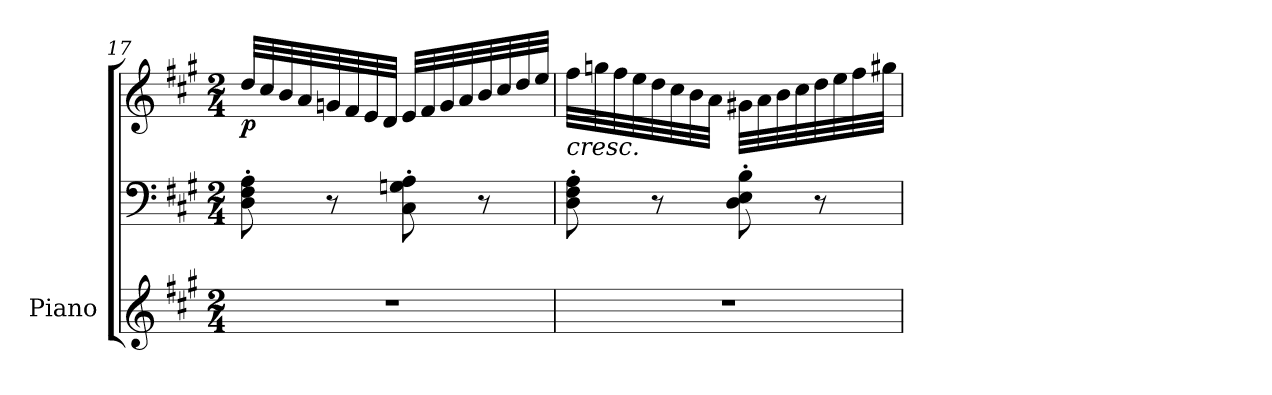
**kern	**kern	**kern	**dynam
*part1	*part1	*part1	*part1
*staff3	*staff2	*staff1	*staff1/2/3
*I"Piano	*	*	*
*I'Pno	*	*	*
*clefG2	*clefF4	*clefG2	*
*k[f#c#g#]	*k[f#c#g#]	*k[f#c#g#]	*
*M2/4	*M2/4	*M2/4	*
=17	=17	=17	=17
!	!	!	!LO:DY:b
2r	8D\' 8F#\' 8A\'	32dd/LLL	p
.	.	32cc#/	.
.	.	32b/	.
.	.	32a/	.
.	8r	32gn/	.
.	.	32f#/	.
.	.	32e/	.
.	.	32d/JJJ	.
.	8C#\' 8Gn\' 8A\'	32e/LLL	.
.	.	32f#/	.
.	.	32g/	.
.	.	32a/	.
.	8r	32b/	.
.	.	32cc#/	.
.	.	32dd/	.
.	.	32ee/JJJ	.
!!LO:PB:g=z
=18	=18	=18	=18
!	!	!LO:TX:b:i:t=cresc.	!
2r	8D\' 8F#\' 8A\'	32ff#\LLL	.
.	.	32ggn\	.
.	.	32ff#\	.
.	.	32ee\	.
.	8r	32dd\	.
.	.	32cc#\	.
.	.	32b\	.
.	.	32a\JJJ	.
.	8D\' 8E\' 8B\'	32g#X\LLL	.
.	.	32a\	.
.	.	32b\	.
.	.	32cc#\	.
.	8r	32dd\	.
.	.	32ee\	.
.	.	32ff#\	.
.	.	32gg#X\JJJ	.
=	=	=	=
*-	*-	*-	*-
